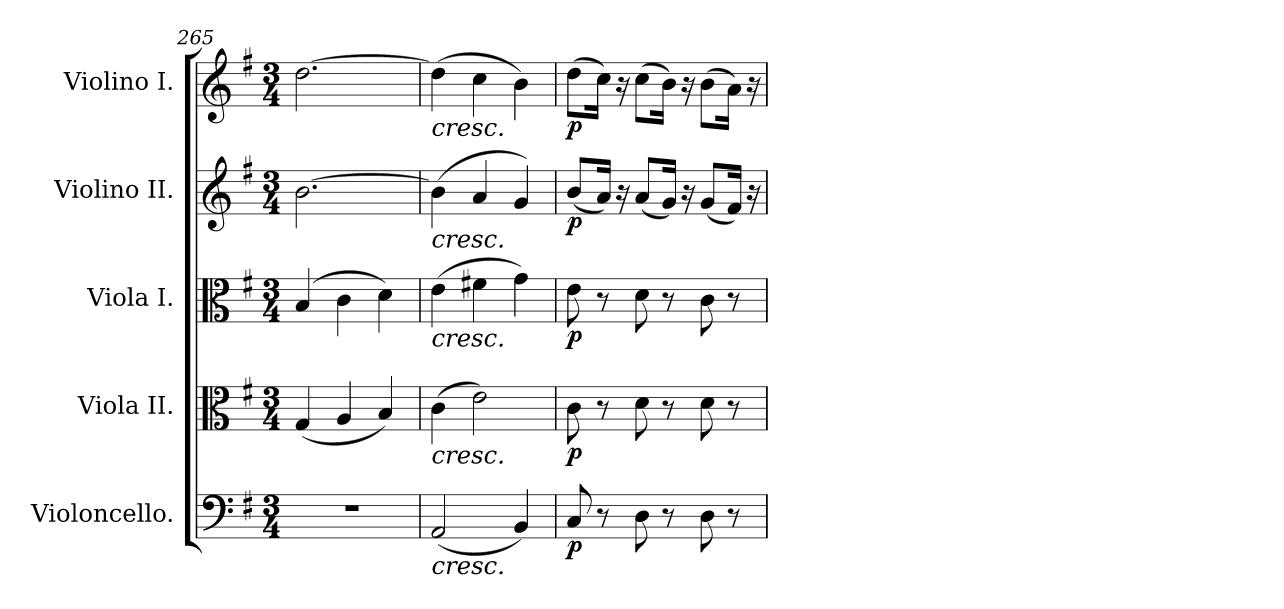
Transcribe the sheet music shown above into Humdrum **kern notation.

**kern	**dynam	**kern	**dynam	**kern	**dynam	**kern	**dynam	**kern	**dynam
*part5	*part5	*part4	*part4	*part3	*part3	*part2	*part2	*part1	*part1
*staff5	*staff5	*staff4	*staff4	*staff3	*staff3	*staff2	*staff2	*staff1	*staff1
*I"Violoncello.	*	*I"Viola II.	*	*I"Viola I.	*	*I"Violino II.	*	*I"Violino I.	*
*I'Vc	*	*I'Vla	*	*I'Vla	*	*I'Vln	*	*I'Vln	*
*clefF4	*	*clefC3	*	*clefC3	*	*clefG2	*	*clefG2	*
*k[f#]	*	*k[f#]	*	*k[f#]	*	*k[f#]	*	*k[f#]	*
*M3/4	*	*M3/4	*	*M3/4	*	*M3/4	*	*M3/4	*
=265	=265	=265	=265	=265	=265	=265	=265	=265	=265
2.r	.	(<4G/	.	(>4B/	.	[2.b\	.	[2.dd\	.
.	.	4A/	.	4c\	.	.	.	.	.
.	.	4B/)	.	4d\)	.	.	.	.	.
=266	=266	=266	=266	=266	=266	=266	=266	=266	=266
!	!	!	!	!	!	!	!	!LO:TX:b:i:t=cresc.	!
!	!	!	!	!	!	!LO:TX:b:i:t=cresc.	!	!	!
!	!	!	!	!LO:TX:b:i:t=cresc.	!	!	!	!	!
!	!	!LO:TX:b:i:t=cresc.	!	!	!	!	!	!	!
!LO:TX:b:i:t=cresc.	!	!	!	!	!	!	!	!	!
(<2AA/	.	(>4c\	.	(>4e\	.	(>4b\]	.	(>4dd\]	.
.	.	2e\)	.	4f#X\	.	4a/	.	4cc\	.
4BB/)	.	.	.	4g\)	.	4g/)	.	4b\)	.
=267	=267	=267	=267	=267	=267	=267	=267	=267	=267
!	!LO:DY:b	!	!LO:DY:b	!	!LO:DY:b	!	!LO:DY:b	!	!LO:DY:b
8C/	p	8c\	p	8e\	p	(<8b/L	p	(>8dd\L	p
8r	.	8r	.	8r	.	16a/Jk)	.	16cc\Jk)	.
.	.	.	.	.	.	16r	.	16r	.
8D\	.	8d\	.	8d\	.	(<8a/L	.	(>8cc\L	.
8r	.	8r	.	8r	.	16g/Jk)	.	16b\Jk)	.
.	.	.	.	.	.	16r	.	16r	.
8D\	.	8d\	.	8c\	.	(<8g/L	.	(>8b\L	.
8r	.	8r	.	8r	.	16f#/Jk)	.	16a\Jk)	.
.	.	.	.	.	.	16r	.	16r	.
=	=	=	=	=	=	=	=	=	=
*-	*-	*-	*-	*-	*-	*-	*-	*-	*-
